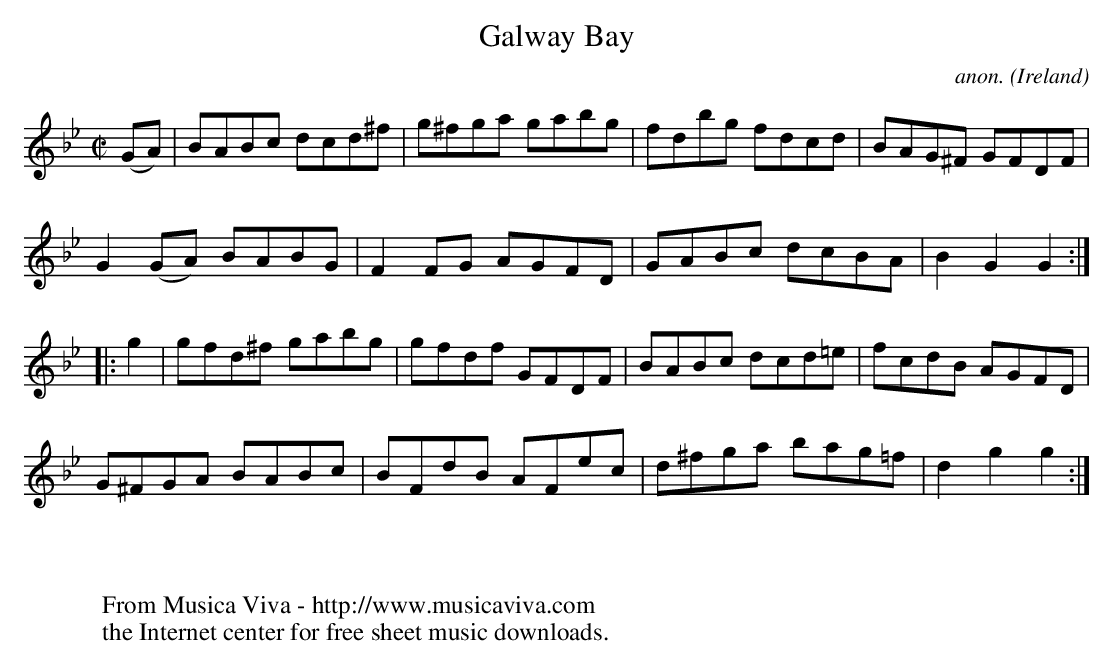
X:1
T: Galway Bay
C: anon.
O: Ireland
3.abc
M: C|
L: 1/8
K: Bb
(GA)|BABc dcd^f|g^fga gabg|fdbg fdcd|BAG^F GFDF|
G2 (GA) BABG|F2 FG AGFD|GABc dcBA|B2 G2 G2:|
|:g2|gfd^f gabg|gfdf GFDF|BABc dcd=e|fcdB AGFD|
G^FGA BABc|BFdB AFec|d^fga bag=f|d2 g2 g2:|
W:
W:
W: From Musica Viva - http://www.musicaviva.com
W: the Internet center for free sheet music downloads.
